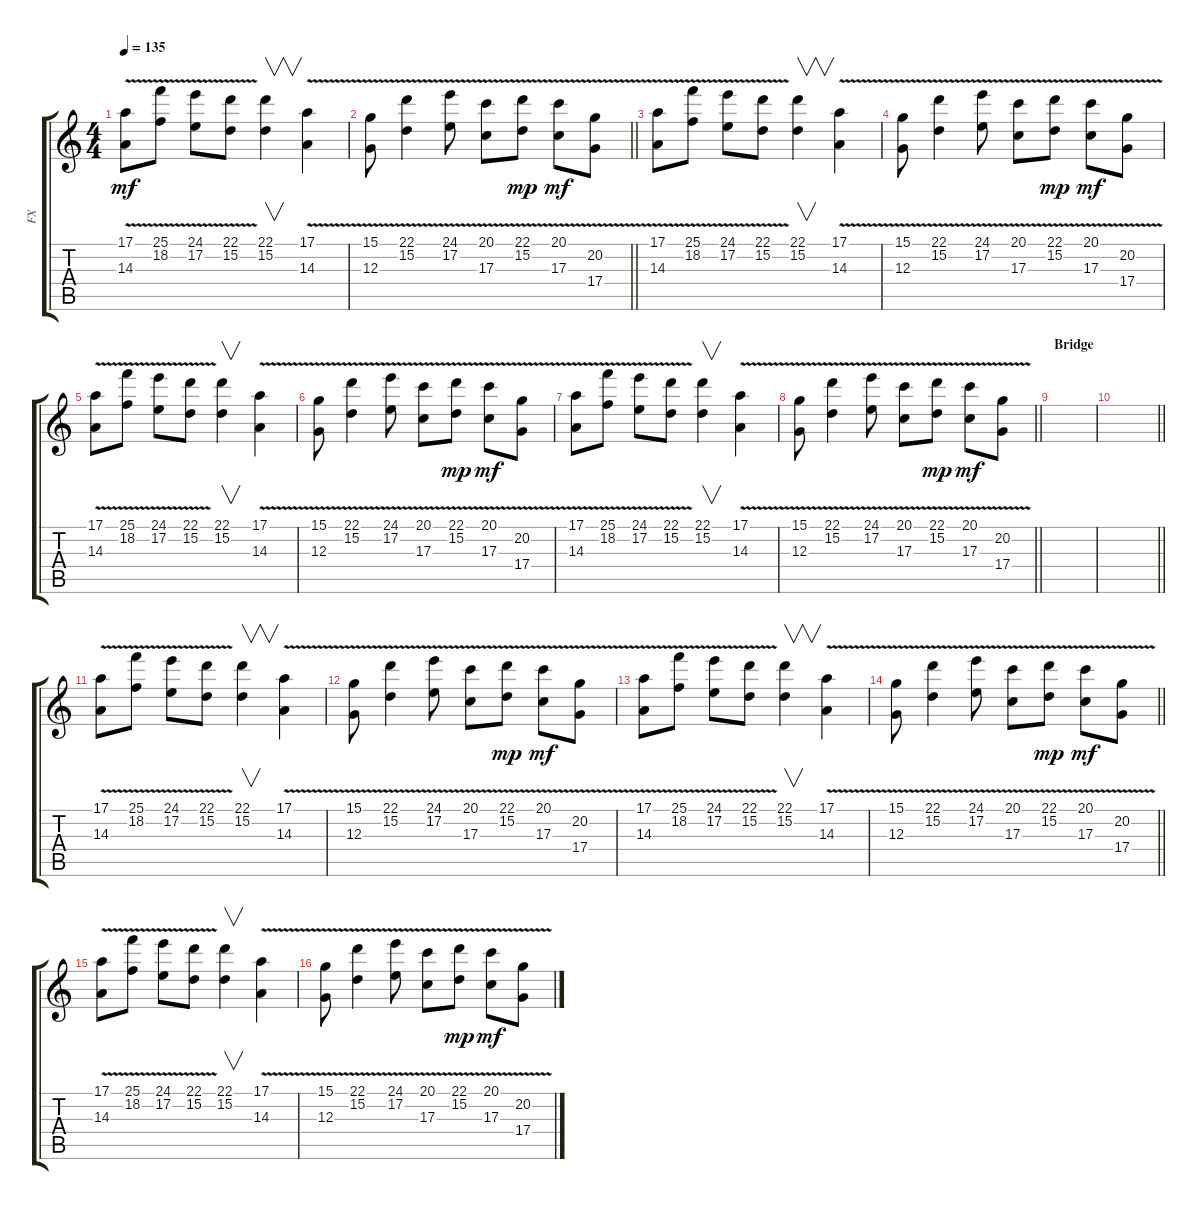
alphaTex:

\track ("FX" "FX") {instrument fx7echoes}
\staff {score tabs}
\tuning (E4 B3 G3 D3 A2 E2) {hide}
\ts (4 4)
\tempo 135
\clef g2
\ks c
(17.1 14.3{v}).8{dy mf} (25.1 18.2{v}).8 (24.1 17.2{v}).8 (22.1 15.2{v}).8 (22.1 15.2).4{v} (17.1 14.3{v}).4 |
\barLineRight lightlight
(15.1 12.3{v}).8 (22.1 15.2{v}).4 (24.1 17.2{v}).8 (20.1 17.3{v}).8 (22.1 15.2{v}).8{dy mp} (20.1 17.3{v}).8{dy mf} (20.2 17.4{v}).8 |
\section ("" "")
(17.1 14.3{v}).8 (25.1 18.2{v}).8 (24.1 17.2{v}).8 (22.1 15.2{v}).8 (22.1 15.2).4{v} (17.1 14.3{v}).4 |
(15.1 12.3{v}).8 (22.1 15.2{v}).4 (24.1 17.2{v}).8 (20.1 17.3{v}).8 (22.1 15.2{v}).8{dy mp} (20.1 17.3{v}).8{dy mf} (20.2 17.4{v}).8 |
(17.1 14.3{v}).8 (25.1 18.2{v}).8 (24.1 17.2{v}).8 (22.1 15.2{v}).8 (22.1 15.2).4{v} (17.1 14.3{v}).4 |
(15.1 12.3{v}).8 (22.1 15.2{v}).4 (24.1 17.2{v}).8 (20.1 17.3{v}).8 (22.1 15.2{v}).8{dy mp} (20.1 17.3{v}).8{dy mf} (20.2 17.4{v}).8 |
(17.1 14.3{v}).8 (25.1 18.2{v}).8 (24.1 17.2{v}).8 (22.1 15.2{v}).8 (22.1 15.2).4{v} (17.1 14.3{v}).4 |
\barLineRight lightlight
(15.1 12.3{v}).8 (22.1 15.2{v}).4 (24.1 17.2{v}).8 (20.1 17.3{v}).8 (22.1 15.2{v}).8{dy mp} (20.1 17.3{v}).8{dy mf} (20.2 17.4{v}).8 |
\section ("" "Bridge")
|
\barLineRight lightlight
|
(17.1 14.3{v}).8 (25.1 18.2{v}).8 (24.1 17.2{v}).8 (22.1 15.2{v}).8 (22.1 15.2).4{v} (17.1 14.3{v}).4 |
(15.1 12.3{v}).8 (22.1 15.2{v}).4 (24.1 17.2{v}).8 (20.1 17.3{v}).8 (22.1 15.2{v}).8{dy mp} (20.1 17.3{v}).8{dy mf} (20.2 17.4{v}).8 |
(17.1 14.3{v}).8 (25.1 18.2{v}).8 (24.1 17.2{v}).8 (22.1 15.2{v}).8 (22.1 15.2).4{v} (17.1 14.3{v}).4 |
\barLineRight lightlight
(15.1 12.3{v}).8 (22.1 15.2{v}).4 (24.1 17.2{v}).8 (20.1 17.3{v}).8 (22.1 15.2{v}).8{dy mp} (20.1 17.3{v}).8{dy mf} (20.2 17.4{v}).8 |
(17.1 14.3{v}).8 (25.1 18.2{v}).8 (24.1 17.2{v}).8 (22.1 15.2{v}).8 (22.1 15.2).4{v} (17.1 14.3{v}).4 |
(15.1 12.3{v}).8 (22.1 15.2{v}).4 (24.1 17.2{v}).8 (20.1 17.3{v}).8 (22.1 15.2{v}).8{dy mp} (20.1 17.3{v}).8{dy mf} (20.2 17.4{v}).8
